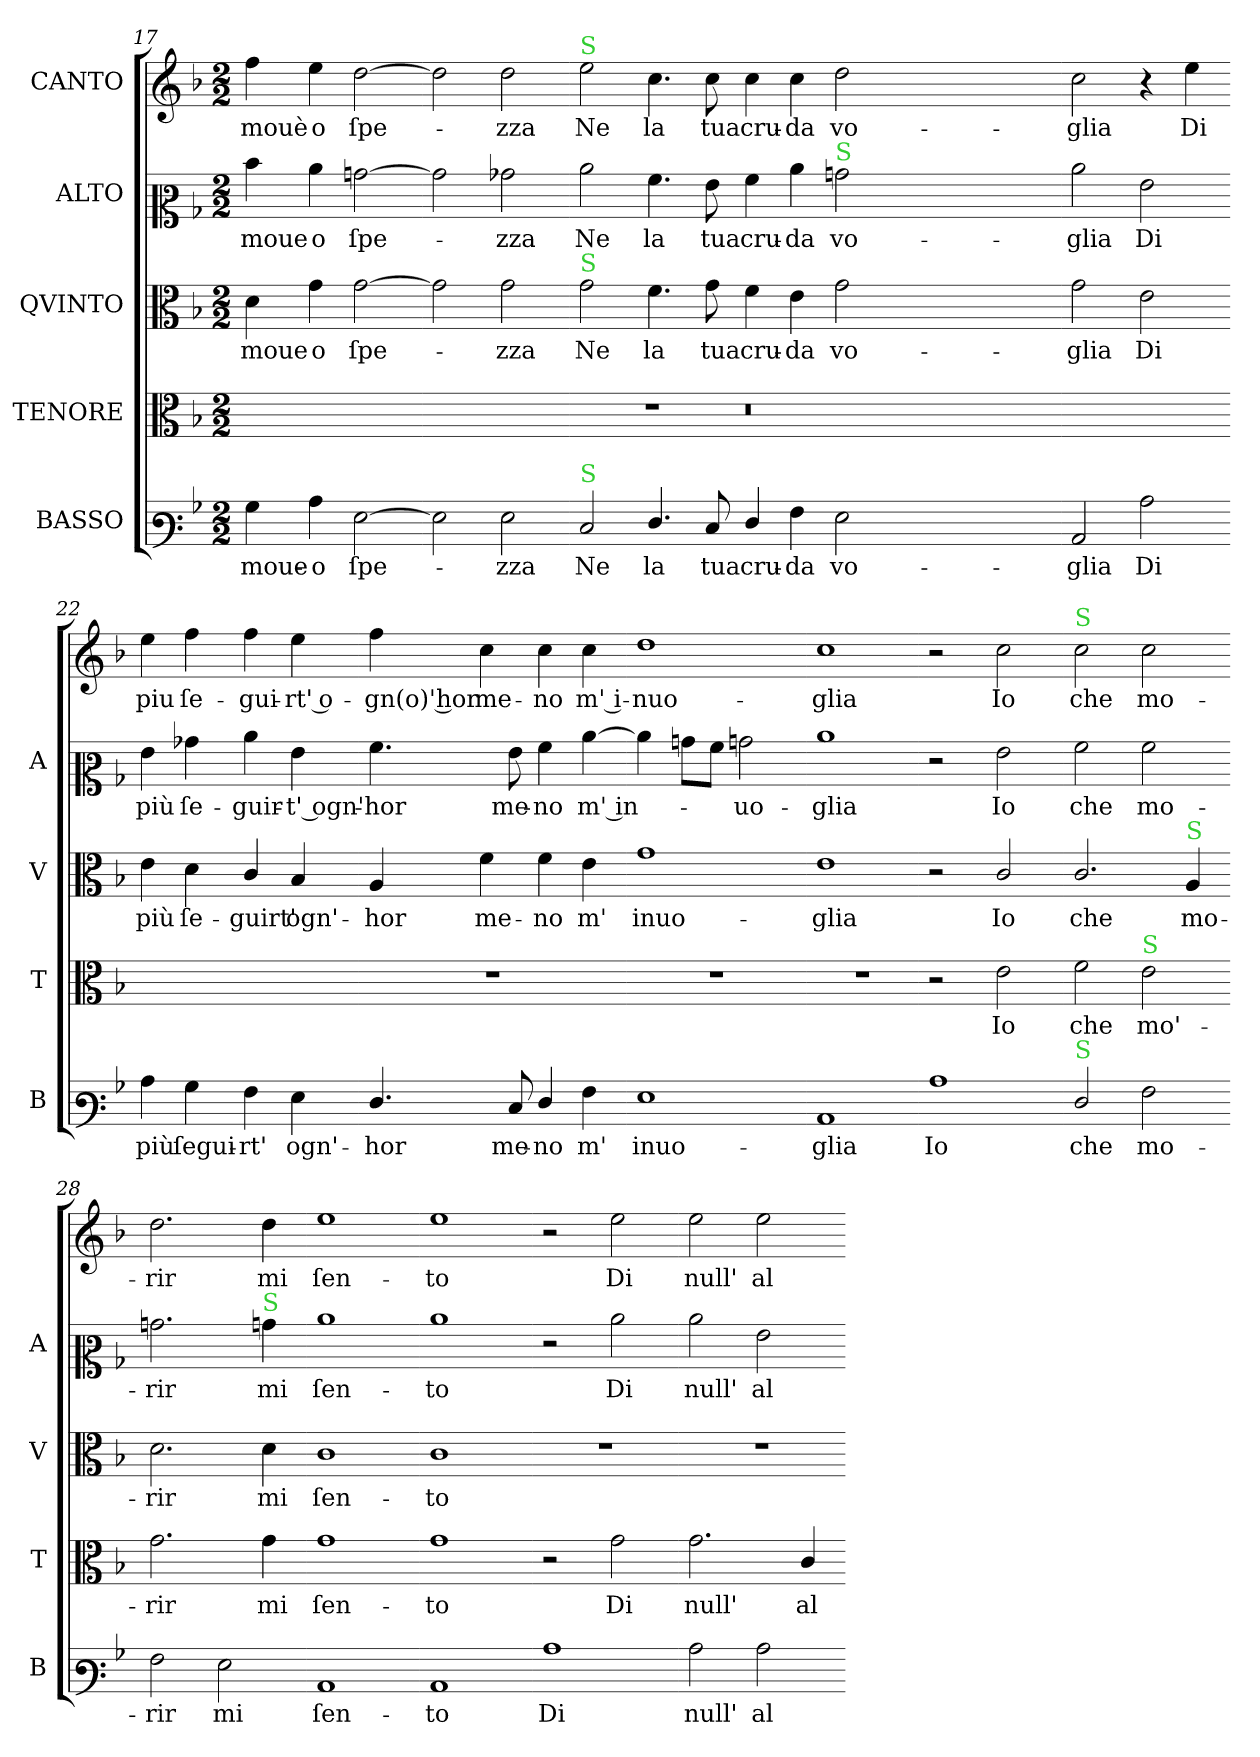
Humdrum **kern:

**kern	**text	**kern	**text	**kern	**text	**kern	**text	**kern	**text
*part5	*part5	*part4	*part4	*part3	*part3	*part2	*part2	*part1	*part1
*staff5	*staff5	*staff4	*staff4	*staff3	*staff3	*staff2	*staff2	*staff1	*staff1
*I"BASSO	*	*I"TENORE	*	*I"QVINTO	*	*I"ALTO	*	*I"CANTO	*
*I'B	*	*I'T	*	*I'V	*	*I'A	*	*	*
*clefF3	*	*clefC3	*	*clefC3	*	*clefC2	*	*clefG2	*
*k[b-]	*	*k[b-]	*	*k[b-]	*	*k[b-]	*	*k[b-]	*
*M2/2	*	*M2/2	*	*M2/2	*	*M2/2	*	*M2/2	*
=17	=17	=17	=17	=17	=17	=17	=17	=17	=17
4B-\	-moue-	1ryy	.	4d\	-moue	4dd\	-moue	4ff\	-mouè
4c\	-o	.	.	4g\	o	4cc\	o	4ee\	o
[2G\	ſpe-	.	.	[2g\	ſpe-	[2bn\	ſpe-	[2dd\	ſpe-
=18-	=18-	=18-	=18-	=18-	=18-	=18-	=18-	=18-	=18-
2G\]	.	1ryy	.	2g\]	.	2b\]	.	2dd\]	.
2G\	-zza	.	.	2g\	-zza	2b-X\	-zza	2dd\	-zza
=19-	=19-	=19-	=19-	=19-	=19-	=19-	=19-	=19-	=19-
!	!	!	!	!	!	!	!	!LO:TX:a:color=limegreen:t=S	!
!	!	!	!	!LO:TX:a:color=limegreen:t=S	!	!	!	!	!
!LO:TX:a:color=limegreen:t=S	!	!	!	!	!	!	!	!	!
2E/	Ne	1r	.	2g\	Ne	2cc\	Ne	2ee\	Ne
4.F/	la	.	.	4.f\	la	4.a\	la	4.cc\	la
8E/	tua	.	.	8g\	tua	8g\	tua	8cc\	tua
=20-	=20-	=20-	=20-	=20-	=20-	=20-	=20-	=20-	=20-
4F/	cru-	0.r	.	4f\	cru-	4a\	cru-	4cc\	cru-
4A\	-da	.	.	4e\	-da	4cc\	-da	4cc\	-da
!	!	!	!	!	!	!LO:TX:a:color=limegreen:t=S	!	!	!
2G\	vo-	.	.	2g\	vo-	2bn\	vo-	2dd\	vo-
0ryy	.	.	.	0ryy	.	0ryy	.	0ryy	.
=21-	=21-	=21-	=21-	=21-	=21-	=21-	=21-	=21-	=21-
2C/	-glia	1ryy	.	2g\	-glia	2cc\	-glia	2cc\	-glia
2c\	Di	.	.	2e\	Di	2g\	Di	4r	.
.	.	.	.	.	.	.	.	4ee\	Di
=22-	=22-	=22-	=22-	=22-	=22-	=22-	=22-	=22-	=22-
4c\	più	1ryy	.	4e\	più	4g\	più	4ee\	piu
4B-\	ſegui-	.	.	4d\	ſe-	4b-X\	ſe-	4ff\	ſe-
4A\	-rt'	.	.	4c/	-guirt'	4cc\	-guir-	4ff\	-gui-
4G\	ogn'-	.	.	4B-/	ogn'-	4g\	-t' ogn'-	4ee\	-rt' o-
=23-	=23-	=23-	=23-	=23-	=23-	=23-	=23-	=23-	=23-
4.F/	-hor	1r	.	4A/	-hor	4.a\	-hor	4ff\	-gn(o)' hor
.	.	.	.	4f\	me-	.	.	4cc\	me-
8E/	me-	.	.	.	.	8g\	me-	.	.
4F/	-no	.	.	4f\	-no	4a\	-no	4cc\	-no
4A\	m'	.	.	4e\	m'	[4cc\	m' in-	4cc\	m' i-
=24-	=24-	=24-	=24-	=24-	=24-	=24-	=24-	=24-	=24-
1G	inuo-	1r	.	1g	inuo-	4cc\]	.	1dd	-nuo-
.	.	.	.	.	.	8bn\L	.	.	.
.	.	.	.	.	.	8a\J	.	.	.
.	.	.	.	.	.	2bn\	-uo-	.	.
=25-	=25-	=25-	=25-	=25-	=25-	=25-	=25-	=25-	=25-
1C	-glia	1r	.	1e	-glia	1cc	-glia	1cc	-glia
=26-	=26-	=26-	=26-	=26-	=26-	=26-	=26-	=26-	=26-
1c	Io	2r	.	2r	.	2r	.	2r	.
.	.	2e\	Io	2c/	Io	2g\	Io	2cc\	Io
=27-	=27-	=27-	=27-	=27-	=27-	=27-	=27-	=27-	=27-
!	!	!	!	!	!	!	!	!LO:TX:a:color=limegreen:t=S	!
!LO:TX:a:color=limegreen:t=S	!	!	!	!	!	!	!	!	!
2F/	che	2f\	che	2.c/	che	2a\	che	2cc\	che
!	!	!LO:TX:a:color=limegreen:t=S	!	!	!	!	!	!	!
2A\	mo-	2e\	mo'-	.	.	2a\	mo-	2cc\	mo-
!	!	!	!	!LO:TX:a:color=limegreen:t=S	!	!	!	!	!
.	.	.	.	4A/	mo-	.	.	.	.
=28-	=28-	=28-	=28-	=28-	=28-	=28-	=28-	=28-	=28-
2A\	-rir	2.g\	-rir	2.d\	-rir	2.bn\	-rir	2.dd\	-rir
2G\	mi	.	.	.	.	.	.	.	.
!	!	!	!	!	!	!LO:TX:a:color=limegreen:t=S	!	!	!
.	.	4g\	mi	4d\	mi	4bn\	mi	4dd\	mi
=29-	=29-	=29-	=29-	=29-	=29-	=29-	=29-	=29-	=29-
1C	ſen-	1g	ſen-	1c	ſen-	1cc	ſen-	1ee	ſen-
=30-	=30-	=30-	=30-	=30-	=30-	=30-	=30-	=30-	=30-
1C	-to	1g	-to	1c	-to	1cc	-to	1ee	-to
=31-	=31-	=31-	=31-	=31-	=31-	=31-	=31-	=31-	=31-
1c	Di	2r	.	1r	.	2r	.	2r	.
.	.	2g\	Di	.	.	2cc\	Di	2ee\	Di
=32-	=32-	=32-	=32-	=32-	=32-	=32-	=32-	=32-	=32-
2c\	null'	2.g\	null'	1r	.	2cc\	null'	2ee\	null'
2c\	al-	.	.	.	.	2g\	al-	2ee\	al-
.	.	4c/	al-	.	.	.	.	.	.
=-	=-	=-	=-	=-	=-	=-	=-	=-	=-
*-	*-	*-	*-	*-	*-	*-	*-	*-	*-
